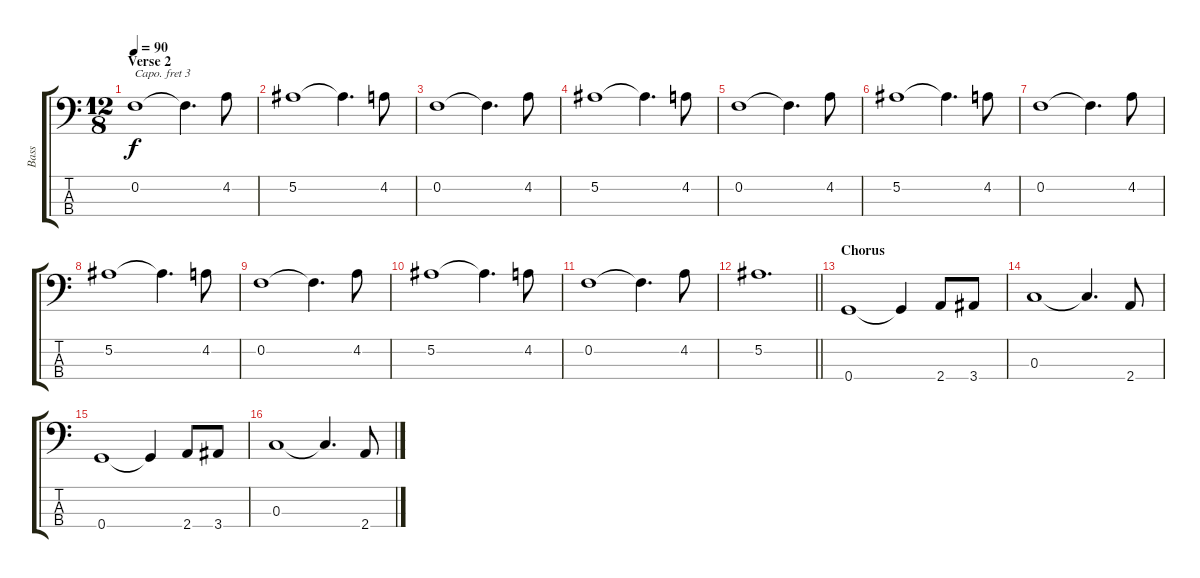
\track ("Bass" "Bass") {instrument electricbassfinger}
\staff {score tabs}
\capo 3
\tuning (G2 D2 A1 E1) {hide}
\ts (12 8)
\section ("" "Verse 2")
\tempo 90
\clef f4
\ks c
0.2.1{dy f} 0.2{t}.4{d} 4.2.8 |
5.2.1 5.2{t}.4{d} 4.2.8 |
0.2.1 0.2{t}.4{d} 4.2.8 |
5.2.1 5.2{t}.4{d} 4.2.8 |
0.2.1 0.2{t}.4{d} 4.2.8 |
5.2.1 5.2{t}.4{d} 4.2.8 |
0.2.1 0.2{t}.4{d} 4.2.8 |
5.2.1 5.2{t}.4{d} 4.2.8 |
0.2.1 0.2{t}.4{d} 4.2.8 |
5.2.1 5.2{t}.4{d} 4.2.8 |
0.2.1 0.2{t}.4{d} 4.2.8 |
\barLineRight lightlight
5.2.1{d} |
\section ("" "Chorus")
0.4.1 0.4{t}.4 2.4.8 3.4.8 |
0.3.1 0.3{t}.4{d} 2.4.8 |
0.4.1 0.4{t}.4 2.4.8 3.4.8 |
0.3.1 0.3{t}.4{d} 2.4.8
